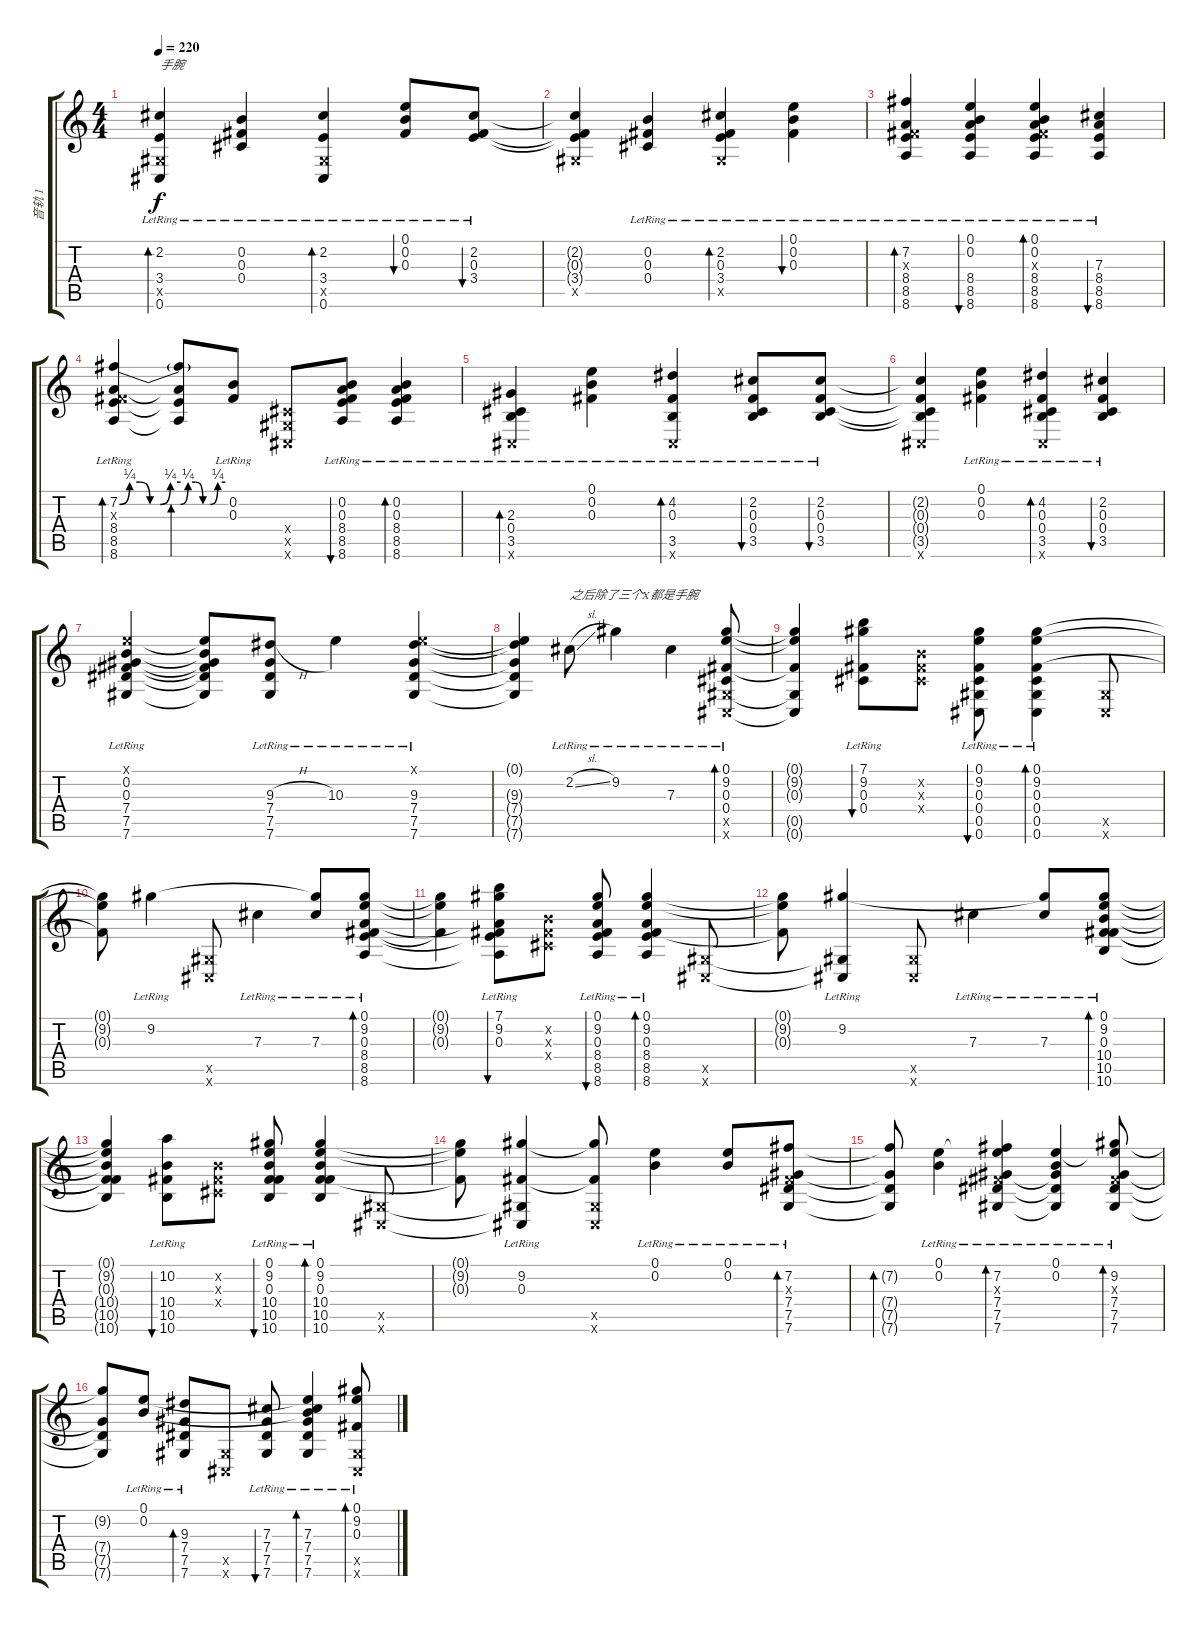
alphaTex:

\track ("音轨 1" "音轨 1") {instrument acousticguitarsteel}
\staff {score tabs}
\tuning (E4 B3 Gb3 Db3 Ab2 Db2) {hide}
\ts (4 4)
\tempo 220
\clef g2
\ks c
(2.2{lr} 3.4{lr} 0.5{x} 0.6{lr}).4{bd 60 txt "手腕" dy f} (0.2{lr} 0.3{lr} 0.4{lr}).4 (2.2{lr} 3.4{lr} 0.5{x} 0.6{lr}).4{bd 60} (0.1{lr} 0.2{lr} 0.3{lr}).8{bu 60} (2.2{lr} 0.3{lr} 3.4{lr}).8{bu 60} |
(2.2{t} 0.3{t} 3.4{t} 0.5{x}).4 (0.2{lr} 0.3{lr} 0.4{lr}).4 (2.2{lr} 0.3{lr} 3.4{lr} 0.5{x}).4{bd 60} (0.1{lr} 0.2{lr} 0.3{lr}).4{bu 60} |
(7.2{lr} 0.3{x} 8.4{lr} 8.5{lr} 8.6{lr}).4{bd 60} (0.1{lr} 0.2{lr} 8.4{lr} 8.5{lr} 8.6{lr}).4{bu 60} (0.1{lr} 0.2{lr} 0.3{x} 8.4{lr} 8.5{lr} 8.6{lr}).4{bd 60} (7.3{lr} 8.4{lr} 8.5{lr} 8.6{lr}).4{bu 60} |
(7.2{be (custom 0 0 10 1 20 1 30 0 40 0 50 1 60 1) lr} 0.3{x} 8.4{lr} 8.5{lr} 8.6{lr}).4{bd 60} (7.2{be (custom 0 0 10 1 20 1 30 0 40 0 50 1 60 1) t} 8.4{t} 8.5{t} 8.6{t}).8{bd 60} (0.2{lr} 0.3{lr}).8 (0.4{x} 0.5{x} 0.6{x}).8 (0.2{lr} 0.3{lr} 8.4{lr} 8.5{lr} 8.6{lr}).8{bu 30} (0.2{lr} 0.3{lr} 8.4{lr} 8.5{lr} 8.6{lr}).4{bd 30} |
(2.3{lr} 0.4{lr} 3.5{lr} 0.6{x}).4{bd 60} (0.1{lr} 0.2{lr} 0.3{lr}).4 (4.2{lr} 0.3{lr} 3.5{lr} 0.6{x}).4{bd 60} (2.2{lr} 0.3{lr} 0.4{lr} 3.5{lr}).8{bu 60} (2.2{lr} 0.3{lr} 0.4{lr} 3.5{lr}).8{bu 60} |
(2.2{t} 0.3{t} 0.4{t} 3.5{t} 0.6{x}).4 (0.1{lr} 0.2{lr} 0.3{lr}).4 (4.2{lr} 0.3{lr} 0.4{lr} 3.5{lr} 0.6{x}).4{bd 60} (2.2{lr} 0.3{lr} 0.4{lr} 3.5{lr}).4{bu 60} |
(0.1{x} 0.2{lr} 0.3{lr} 7.4{lr} 7.5{lr} 7.6{lr}).4 (0.1{t} 0.2{t} 0.3{t} 7.4{t} 7.5{t} 7.6{t}).8 (9.3{h lr} 7.4{lr} 7.5{lr} 7.6{lr}).8 10.3{lr}.4 (0.1{x} 9.3{lr} 7.4{lr} 7.5{lr} 7.6{lr}).4 |
(0.1{t} 9.3{t} 7.4{t} 7.5{t} 7.6{t}).4 2.2{sl lr}.8{txt "之后除了三个X都是手腕"} 9.2{lr}.4 7.3{lr}.4 (0.1{lr} 9.2{lr} 0.3{lr} 0.4{lr} 0.5{x} 0.6{x}).8{bd 60 beam Up} |
(0.1{t} 9.2{t} 0.3{t} 0.5{t} 0.6{t}).4{beam Up} (7.1{lr} 9.2{lr} 0.3{lr} 0.4{lr}).8{bu 60 beam Down} (0.2{x} 0.3{x} 0.4{x}).8{beam Down} (0.1{lr} 9.2{lr} 0.3{lr} 0.4{lr} 0.5{lr} 0.6{lr}).8{bu 60 beam Down} (0.1{lr} 9.2{lr} 0.3{lr} 0.4{lr} 0.5{lr} 0.6{lr}).4{bd 60 beam Down} (0.5{x} 0.6{x}).8{beam Up} |
(0.1{t} 9.2{t} 0.3{t}).8{beam Down} 9.2{lr}.4{beam Down} (0.5{x} 0.6{x}).8{beam Up} 7.3{lr}.4{beam Down} (9.2{t} 7.3{lr}).8{beam Up} (0.1{lr} 9.2{lr} 0.3{lr} 8.4{lr} 8.5{lr} 8.6{lr}).8{bd 60 beam Up} |
(0.1{t} 9.2{t} 0.3{t}).4{beam Down} (7.1{lr} 9.2{lr} 0.3{lr} 8.4{t} 8.5{t} 8.6{t}).8{bu 60 beam Down} (0.2{x} 0.3{x} 0.4{x}).8{beam Down} (0.1{lr} 9.2{lr} 0.3{lr} 8.4{lr} 8.5{lr} 8.6{lr}).8{bu 60 beam Up} (0.1{lr} 9.2{lr} 0.3{lr} 8.4{lr} 8.5{lr} 8.6{lr}).4{bd 60 beam Up} (0.5{x} 0.6{x}).8{beam Up} |
(0.1{t} 9.2{t} 0.3{t}).8{beam Down} (9.2{lr} 0.5{t} 0.6{t}).4{beam Up} (0.5{x} 0.6{x}).8{beam Up} 7.3{lr}.4{beam Down} (9.2{t} 7.3{lr}).8{beam Up} (0.1{lr} 9.2{lr} 0.3{lr} 10.4{lr} 10.5{lr} 10.6{lr}).8{bd 60 beam Up} |
(0.1{t} 9.2{t} 0.3{t} 10.4{t} 10.5{t} 10.6{t}).4{beam Up} (10.2{lr} 10.4{lr} 10.5{lr} 10.6{lr}).8{bu 60 beam Down} (0.2{x} 0.3{x} 0.4{x}).8{beam Down} (0.1{lr} 9.2{lr} 0.3{lr} 10.4{lr} 10.5{lr} 10.6{lr}).8{bu 60 beam Up} (0.1{lr} 9.2{lr} 0.3{lr} 10.4{lr} 10.5{lr} 10.6{lr}).4{bd 60 beam Up} (0.5{x} 0.6{x}).8{beam Up} |
(0.1{t} 9.2{t} 0.3{t}).8{beam Down} (9.2{lr} 0.3{lr} 0.5{t} 0.6{t}).4{beam Up} (9.2{t} 0.3{t} 0.5{x} 0.6{x}).8{beam Up} (0.1{lr} 0.2{lr}).4{beam Down} (0.1{lr} 0.2{lr}).8{beam Up} (7.2{lr} 0.3{x} 7.4{lr} 7.5{lr} 7.6{lr}).8{bd 60 beam Up} |
(7.2{t} 7.4{t} 7.5{t} 7.6{t}).8{bd 60 beam Up} (0.1{lr} 0.2{lr}).4 (0.1{t} 7.2{lr} 0.3{x} 7.4{lr} 7.5{lr} 7.6{lr}).4{bd 60} (0.1{lr} 0.2{lr} 7.4{t} 7.5{t} 7.6{t}).4 (0.1{t} 9.2{lr} 0.3{x} 7.4{lr} 7.5{lr} 7.6{lr}).8{bd 60} |
(9.2{t} 7.4{t} 7.5{t} 7.6{t}).8 (0.1{lr} 0.2{lr}).8 (9.3{lr} 7.4{lr} 7.5{lr} 7.6{lr}).8{bd 60} (0.5{x} 0.6{x}).8{beam Up} (7.3{lr} 7.4{lr} 7.5{lr} 7.6{lr}).8{bu 60} (0.1{t} 0.2{t} 7.3{lr} 7.4{lr} 7.5{lr} 7.6{lr}).4{bd 60} (0.1{lr} 9.2{lr} 0.3{lr} 0.5{x} 0.6{x}).8{bd 60 beam Up}
